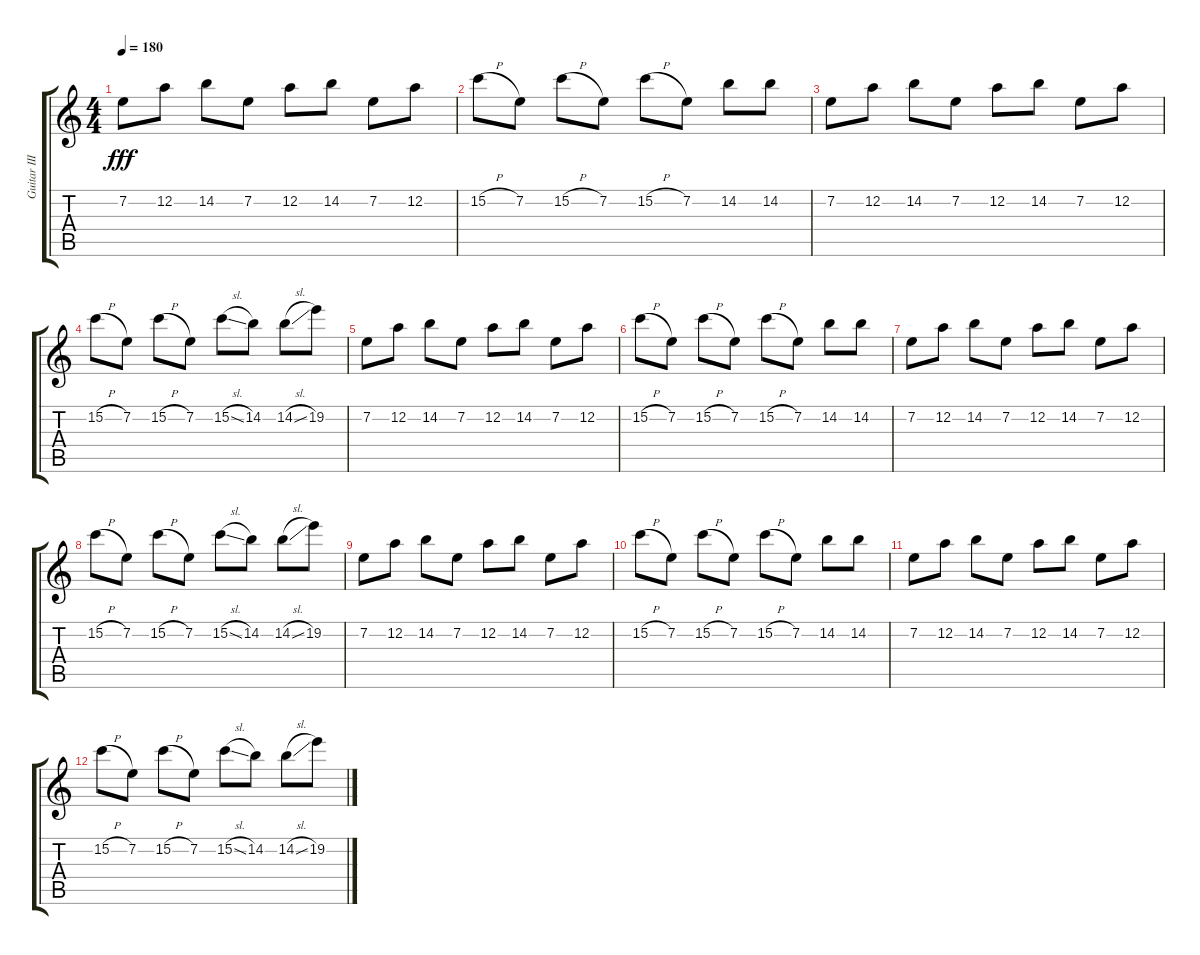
\track ("Guitar III (Harmonizer 5ths)" "Guitar III") {instrument distortionguitar}
\staff {score tabs}
\tuning (D4 A3 F3 C3 G2 C2) {hide}
\ts (4 4)
\tempo 180
\clef g2
\ks c
7.2.8{dy fff} 12.2.8 14.2.8 7.2.8 12.2.8 14.2.8 7.2.8 12.2.8 |
15.2{h}.8 7.2.8 15.2{h}.8 7.2.8 15.2{h}.8 7.2.8 14.2.8 14.2.8 |
7.2.8 12.2.8 14.2.8 7.2.8 12.2.8 14.2.8 7.2.8 12.2.8 |
15.2{h}.8 7.2.8 15.2{h}.8 7.2.8 15.2{sl}.8 14.2.8 14.2{sl}.8 19.2.8 |
7.2.8 12.2.8 14.2.8 7.2.8 12.2.8 14.2.8 7.2.8 12.2.8 |
15.2{h}.8 7.2.8 15.2{h}.8 7.2.8 15.2{h}.8 7.2.8 14.2.8 14.2.8 |
7.2.8 12.2.8 14.2.8 7.2.8 12.2.8 14.2.8 7.2.8 12.2.8 |
15.2{h}.8 7.2.8 15.2{h}.8 7.2.8 15.2{sl}.8 14.2.8 14.2{sl}.8 19.2.8 |
7.2.8 12.2.8 14.2.8 7.2.8 12.2.8 14.2.8 7.2.8 12.2.8 |
15.2{h}.8 7.2.8 15.2{h}.8 7.2.8 15.2{h}.8 7.2.8 14.2.8 14.2.8 |
7.2.8 12.2.8 14.2.8 7.2.8 12.2.8 14.2.8 7.2.8 12.2.8 |
15.2{h}.8 7.2.8 15.2{h}.8 7.2.8 15.2{sl}.8 14.2.8 14.2{sl}.8 19.2.8
